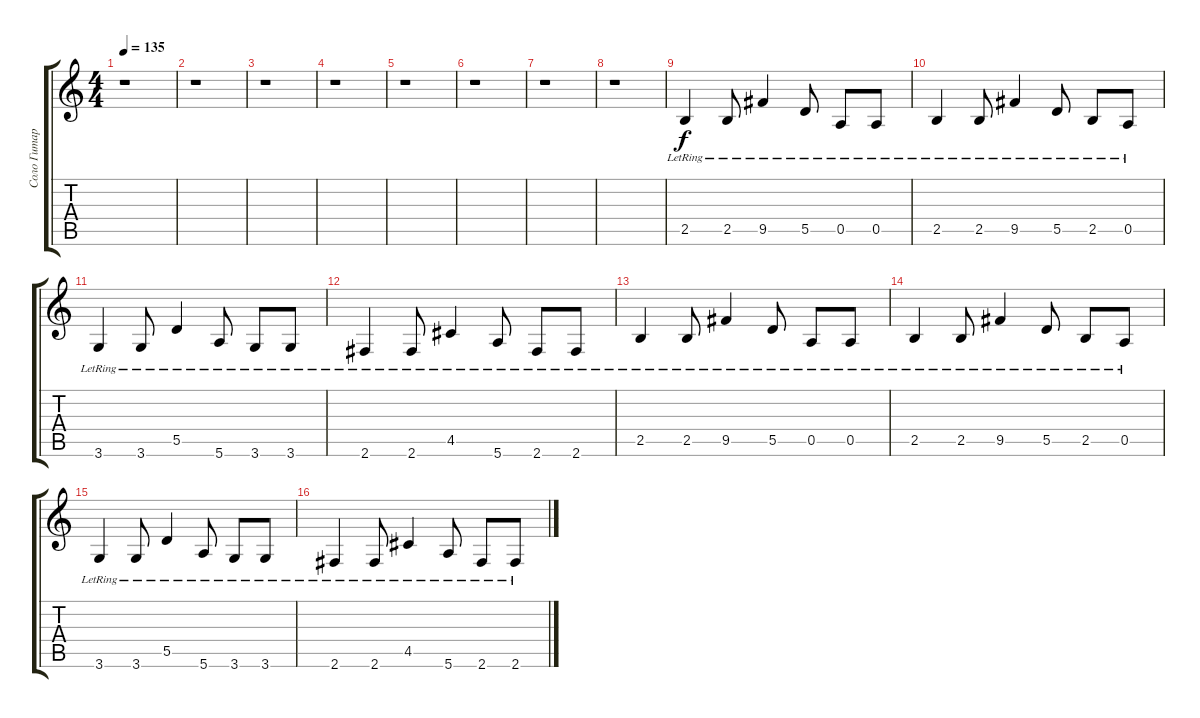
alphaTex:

\track ("Соло Гитара" "Соло Гитар") {instrument electricguitarclean}
\staff {score tabs}
\tuning (E4 B3 G3 D3 A2 E2) {hide}
\ts (4 4)
\tempo 135
\clef g2
\ks c
r.1{dy mf} |
r.1 |
r.1 |
r.1 |
r.1 |
r.1 |
r.1 |
r.1 |
2.5{lr}.4{dy f volume 14} 2.5{lr}.8 9.5{lr}.4 5.5{lr}.8 0.5{lr}.8 0.5{lr}.8 |
2.5{lr}.4 2.5{lr}.8 9.5{lr}.4 5.5{lr}.8 2.5{lr}.8 0.5{lr}.8 |
3.6{lr}.4 3.6{lr}.8 5.5{lr}.4 5.6{lr}.8 3.6{lr}.8 3.6{lr}.8 |
2.6{lr}.4 2.6{lr}.8 4.5{lr}.4 5.6{lr}.8 2.6{lr}.8 2.6{lr}.8 |
2.5{lr}.4{volume 14} 2.5{lr}.8 9.5{lr}.4 5.5{lr}.8 0.5{lr}.8 0.5{lr}.8 |
2.5{lr}.4 2.5{lr}.8 9.5{lr}.4 5.5{lr}.8 2.5{lr}.8 0.5{lr}.8 |
3.6{lr}.4 3.6{lr}.8 5.5{lr}.4 5.6{lr}.8 3.6{lr}.8 3.6{lr}.8 |
2.6{lr}.4 2.6{lr}.8 4.5{lr}.4 5.6{lr}.8 2.6{lr}.8 2.6{lr}.8
